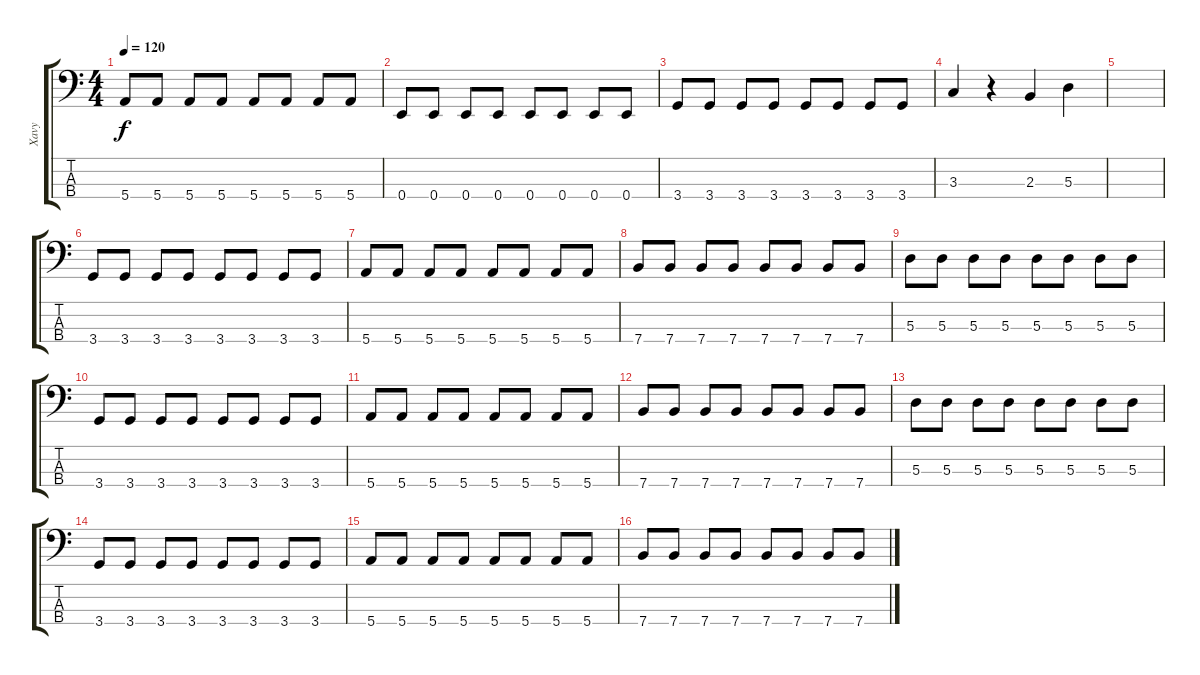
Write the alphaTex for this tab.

\track ("Xavy" "Xavy") {instrument electricbasspick}
\staff {score tabs}
\tuning (G2 D2 A1 E1) {hide}
\ts (4 4)
\tempo 120
\clef f4
\ks c
5.4.8{dy f} 5.4.8 5.4.8 5.4.8 5.4.8 5.4.8 5.4.8 5.4.8 |
0.4.8 0.4.8 0.4.8 0.4.8 0.4.8 0.4.8 0.4.8 0.4.8 |
3.4.8 3.4.8 3.4.8 3.4.8 3.4.8 3.4.8 3.4.8 3.4.8 |
3.3.4 r.4 2.3.4 5.3.4 |
|
3.4.8 3.4.8 3.4.8 3.4.8 3.4.8 3.4.8 3.4.8 3.4.8 |
5.4.8 5.4.8 5.4.8 5.4.8 5.4.8 5.4.8 5.4.8 5.4.8 |
7.4.8 7.4.8 7.4.8 7.4.8 7.4.8 7.4.8 7.4.8 7.4.8 |
5.3.8 5.3.8 5.3.8 5.3.8 5.3.8 5.3.8 5.3.8 5.3.8 |
3.4.8 3.4.8 3.4.8 3.4.8 3.4.8 3.4.8 3.4.8 3.4.8 |
5.4.8 5.4.8 5.4.8 5.4.8 5.4.8 5.4.8 5.4.8 5.4.8 |
7.4.8 7.4.8 7.4.8 7.4.8 7.4.8 7.4.8 7.4.8 7.4.8 |
5.3.8 5.3.8 5.3.8 5.3.8 5.3.8 5.3.8 5.3.8 5.3.8 |
3.4.8 3.4.8 3.4.8 3.4.8 3.4.8 3.4.8 3.4.8 3.4.8 |
5.4.8 5.4.8 5.4.8 5.4.8 5.4.8 5.4.8 5.4.8 5.4.8 |
7.4.8 7.4.8 7.4.8 7.4.8 7.4.8 7.4.8 7.4.8 7.4.8
